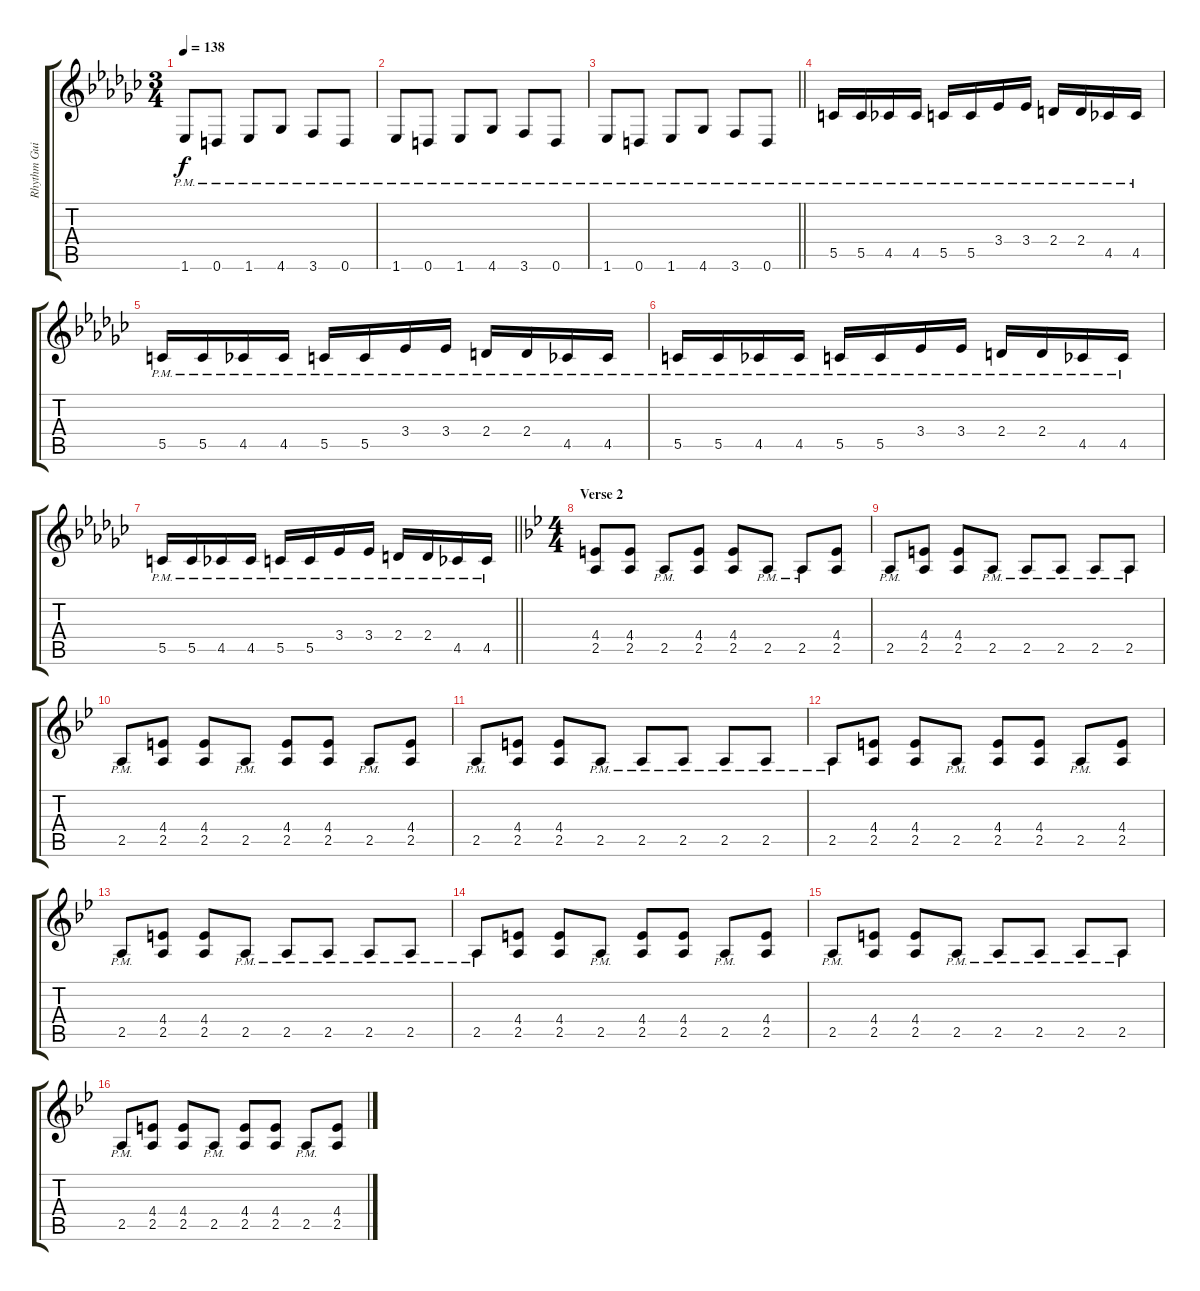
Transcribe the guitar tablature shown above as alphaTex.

\track ("Rhythm Guitar" "Rhythm Gui") {instrument distortionguitar}
\staff {score tabs}
\tuning (D4 A3 F3 C3 G2 D2) {hide}
\ts (3 4)
\tempo 138
\clef g2
\ks ebminor
1.6{pm}.8{dy f} 0.6{pm}.8 1.6{pm}.8 4.6{pm}.8 3.6{pm}.8 0.6{pm}.8 |
1.6{pm}.8 0.6{pm}.8 1.6{pm}.8 4.6{pm}.8 3.6{pm}.8 0.6{pm}.8 |
\barLineRight lightlight
1.6{pm}.8 0.6{pm}.8 1.6{pm}.8 4.6{pm}.8 3.6{pm}.8 0.6{pm}.8 |
5.5{pm}.16 5.5{pm}.16 4.5{pm}.16 4.5{pm}.16 5.5{pm}.16 5.5{pm}.16 3.4{pm}.16 3.4{pm}.16 2.4{pm}.16 2.4{pm}.16 4.5{pm}.16 4.5{pm}.16 |
5.5{pm}.16 5.5{pm}.16 4.5{pm}.16 4.5{pm}.16 5.5{pm}.16 5.5{pm}.16 3.4{pm}.16 3.4{pm}.16 2.4{pm}.16 2.4{pm}.16 4.5{pm}.16 4.5{pm}.16 |
5.5{pm}.16 5.5{pm}.16 4.5{pm}.16 4.5{pm}.16 5.5{pm}.16 5.5{pm}.16 3.4{pm}.16 3.4{pm}.16 2.4{pm}.16 2.4{pm}.16 4.5{pm}.16 4.5{pm}.16 |
\barLineRight lightlight
5.5{pm}.16 5.5{pm}.16 4.5{pm}.16 4.5{pm}.16 5.5{pm}.16 5.5{pm}.16 3.4{pm}.16 3.4{pm}.16 2.4{pm}.16 2.4{pm}.16 4.5{pm}.16 4.5{pm}.16 |
\ts (4 4)
\section ("" "Verse 2")
\ks gminor
(4.4 2.5).8 (4.4 2.5).8 2.5{pm}.8 (4.4 2.5).8 (4.4 2.5).8 2.5{pm}.8 2.5{pm}.8 (4.4 2.5).8 |
2.5{pm}.8 (4.4 2.5).8 (4.4 2.5).8 2.5{pm}.8 2.5{pm}.8 2.5{pm}.8 2.5{pm}.8 2.5{pm}.8 |
2.5{pm}.8 (4.4 2.5).8 (4.4 2.5).8 2.5{pm}.8 (4.4 2.5).8 (4.4 2.5).8 2.5{pm}.8 (4.4 2.5).8 |
2.5{pm}.8 (4.4 2.5).8 (4.4 2.5).8 2.5{pm}.8 2.5{pm}.8 2.5{pm}.8 2.5{pm}.8 2.5{pm}.8 |
2.5{pm}.8 (4.4 2.5).8 (4.4 2.5).8 2.5{pm}.8 (4.4 2.5).8 (4.4 2.5).8 2.5{pm}.8 (4.4 2.5).8 |
2.5{pm}.8 (4.4 2.5).8 (4.4 2.5).8 2.5{pm}.8 2.5{pm}.8 2.5{pm}.8 2.5{pm}.8 2.5{pm}.8 |
2.5{pm}.8 (4.4 2.5).8 (4.4 2.5).8 2.5{pm}.8 (4.4 2.5).8 (4.4 2.5).8 2.5{pm}.8 (4.4 2.5).8 |
2.5{pm}.8 (4.4 2.5).8 (4.4 2.5).8 2.5{pm}.8 2.5{pm}.8 2.5{pm}.8 2.5{pm}.8 2.5{pm}.8 |
2.5{pm}.8 (4.4 2.5).8 (4.4 2.5).8 2.5{pm}.8 (4.4 2.5).8 (4.4 2.5).8 2.5{pm}.8 (4.4 2.5).8
